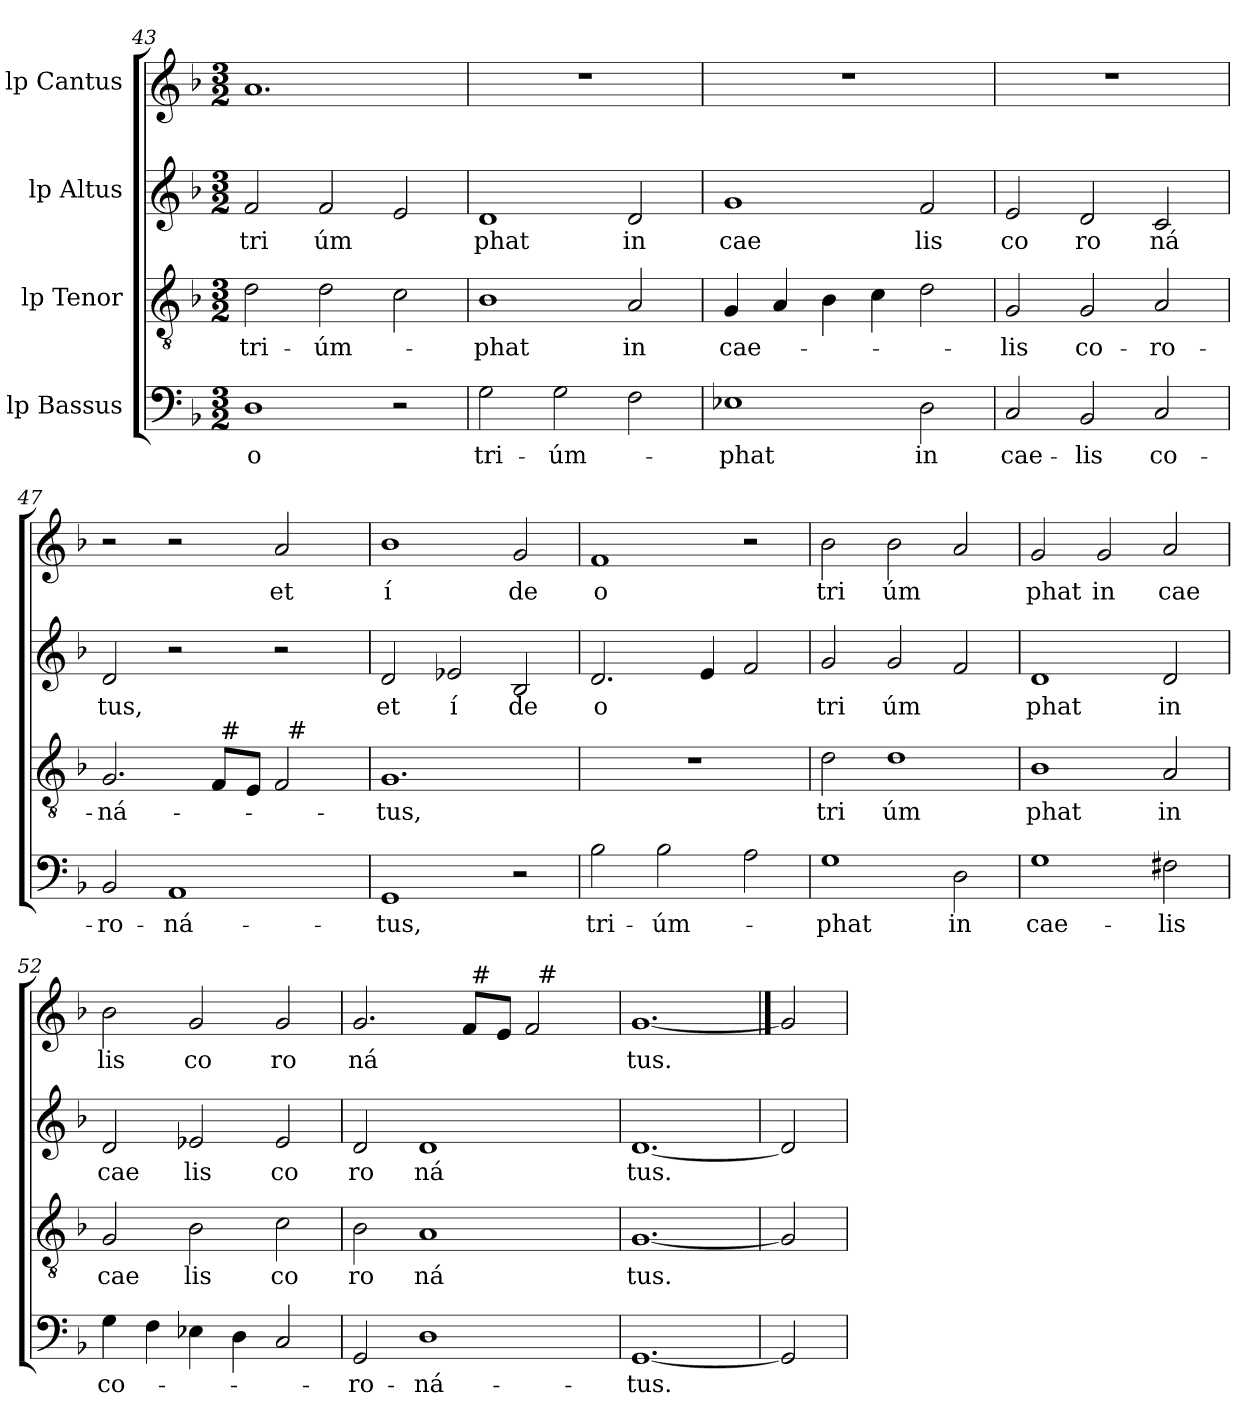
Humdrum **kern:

**kern	**text	**kern	**text	**kern	**text	**kern	**text
*part4	*part4	*part3	*part3	*part2	*part2	*part1	*part1
*staff4	*staff4	*staff3	*staff3	*staff2	*staff2	*staff1	*staff1
*I"lp Bassus	*	*I"lp Tenor	*	*I"lp Altus	*	*I"lp Cantus	*
*clefF4	*	*clefGv2	*	*clefG2	*	*clefG2	*
*k[b-]	*	*k[b-]	*	*k[b-]	*	*k[b-]	*
*F:	*	*F:	*	*F:	*	*F:	*
*M3/2	*	*M3/2	*	*M3/2	*	*M3/2	*
=43	=43	=43	=43	=43	=43	=43	=43
!	!LO:LY:b:cj	!	!LO:LY:b:cj	!	!LO:LY:b:cj	!	!
1D	-o	2d\	tri-	2f/	tri	1.a	.
!	!	!	!LO:LY:b	!	!LO:LY:b	!	!
.	.	2d\	-úm-	2f/	úm	.	.
2r	.	2c\	.	2e/	.	.	.
=44	=44	=44	=44	=44	=44	=44	=44
!	!LO:LY:b:cj	!	!LO:LY:b:cj	!	!LO:LY:b:cj	!LO:N:vis=1	!
2G\	tri-	1B-	-phat	1d	phat	1.r	.
!	!LO:LY:b	!	!	!	!	!	!
2G\	-úm-	.	.	.	.	.	.
!	!	!	!LO:LY:b:cj	!	!LO:LY:b:cj	!	!
2F\	.	2A/	in	2d/	in	.	.
=45	=45	=45	=45	=45	=45	=45	=45
!	!LO:LY:b:cj	!	!LO:LY:b	!	!LO:LY:b:cj	!LO:N:vis=1	!
1E-X	-phat	4G/	cae-	1g	cae	1.r	.
.	.	4A/	.	.	.	.	.
.	.	4B-\	.	.	.	.	.
.	.	4c\	.	.	.	.	.
!	!LO:LY:b:cj	!	!	!	!LO:LY:b:cj	!	!
2D\	in	2d\	.	2f/	lis	.	.
=46	=46	=46	=46	=46	=46	=46	=46
!	!LO:LY:b:cj	!	!LO:LY:b:cj	!	!LO:LY:b:cj	!LO:N:vis=1	!
2C/	cae-	2G/	-lis	2e/	co	1.r	.
!	!LO:LY:b:cj	!	!LO:LY:b:cj	!	!LO:LY:b:cj	!	!
2BB-/	-lis	2G/	co-	2d/	ro	.	.
!	!LO:LY:b:cj	!	!LO:LY:b:cj	!	!LO:LY:b:cj	!	!
2C/	co-	2A/	-ro-	2c/	ná	.	.
=47	=47	=47	=47	=47	=47	=47	=47
!	!LO:LY:b:cj	!	!LO:LY:b:cj	!	!LO:LY:b:cj	!	!
*	*	*^	*	*	*	*	*
*	*	*	*^	*	*	*	*	*
2BB-/	-ro-	2.G/	2ryy	1ryy	-ná-	2d/	tus,	2r	.
!	!LO:LY:b:cj	!	!	!	!	!	!	!	!
1AA	-ná-	.	4ryy	.	.	2r	.	2r	.
.	.	8F/L	64ryy	.	.	.	.	.	.
!	!	!	!LO:TX:a:t=#	!	!	!	!	!	!
.	.	.	2ryy	.	.	.	.	.	.
.	.	8E/J	.	.	.	.	.	.	.
!	!	!	!	!	!	!	!	!	!LO:LY:b:cj
.	.	2F/	.	32ryy	.	2r	.	2a/	et
!	!	!	!	!LO:TX:a:t=#	!	!	!	!	!
.	.	.	.	4...ryy	.	.	.	.	.
.	.	.	8...ryy	.	.	.	.	.	.
!!LO:LB:g=z
=48	=48	=48	=48	=48	=48	=48	=48	=48	=48
!	!LO:LY:b:cj	!	!	!	!LO:LY:b:cj	!	!LO:LY:b:cj	!	!LO:LY:b:cj
*	*	*v	*v	*v	*	*	*	*	*
1GG	-tus,	1.G	-tus,	2d/	et	1b-	í
!	!	!	!	!	!LO:LY:b:cj	!	!
.	.	.	.	2e-X/	í	.	.
!	!	!	!	!	!LO:LY:b:cj	!	!LO:LY:b:cj
2r	.	.	.	2B-/	de	2g/	de
=49	=49	=49	=49	=49	=49	=49	=49
!	!LO:LY:b:cj	!LO:N:vis=1	!	!	!LO:LY:b:cj	!	!LO:LY:b:cj
2B-\	tri-	1.r	.	2.d/	o	1f	o
!	!LO:LY:b	!	!	!	!	!	!
2B-\	-úm-	.	.	.	.	.	.
.	.	.	.	4e/	.	.	.
2A\	.	.	.	2f/	.	2r	.
=50	=50	=50	=50	=50	=50	=50	=50
!	!LO:LY:b:cj	!	!LO:LY:b:cj	!	!LO:LY:b:cj	!	!LO:LY:b:cj
1G	-phat	2d\	tri	2g/	tri	2b-\	tri
!	!	!	!LO:LY:b:cj	!	!LO:LY:b	!	!LO:LY:b
.	.	1d	úm	2g/	úm	2b-\	úm
!	!LO:LY:b:cj	!	!	!	!	!	!
2D\	in	.	.	2f/	.	2a/	.
=51	=51	=51	=51	=51	=51	=51	=51
!	!LO:LY:b:cj	!	!LO:LY:b:cj	!	!LO:LY:b:cj	!	!LO:LY:b:cj
1G	cae-	1B-	phat	1d	phat	2g/	phat
!	!	!	!	!	!	!	!LO:LY:b:cj
.	.	.	.	.	.	2g/	in
!	!LO:LY:b:cj	!	!LO:LY:b:cj	!	!LO:LY:b:cj	!	!LO:LY:b:cj
2F#X\	-lis	2A/	in	2d/	in	2a/	cae
=52	=52	=52	=52	=52	=52	=52	=52
!	!LO:LY:b:cj	!	!LO:LY:b:cj	!	!LO:LY:b:cj	!	!LO:LY:b:cj
4G\	co-	2G/	cae	2d/	cae	2b-\	lis
4F\	.	.	.	.	.	.	.
!	!	!	!LO:LY:b:cj	!	!LO:LY:b:cj	!	!LO:LY:b:cj
4E-X\	.	2B-\	lis	2e-X/	lis	2g/	co
4D\	.	.	.	.	.	.	.
!	!	!	!LO:LY:b:cj	!	!LO:LY:b:cj	!	!LO:LY:b:cj
2C/	.	2c\	co	2e-/	co	2g/	ro
=53	=53	=53	=53	=53	=53	=53	=53
!	!LO:LY:b:cj	!	!LO:LY:b:cj	!	!LO:LY:b:cj	!	!LO:LY:b:cj
*	*	*	*	*	*	*^	*
*	*	*	*	*	*	*	*^	*
2GG/	-ro-	2B-\	ro	2d/	ro	2.g/	2ryy	1ryy	ná
!	!LO:LY:b:cj	!	!LO:LY:b:cj	!	!LO:LY:b:cj	!	!	!	!
1D	-ná-	1A	ná	1d	ná	.	4ryy	.	.
.	.	.	.	.	.	8f/L	64ryy	.	.
!	!	!	!	!	!	!	!LO:TX:a:t=#	!	!
.	.	.	.	.	.	.	2ryy	.	.
.	.	.	.	.	.	8e/J	.	.	.
.	.	.	.	.	.	2f/	.	32ryy	.
!	!	!	!	!	!	!	!	!LO:TX:a:t=#	!
.	.	.	.	.	.	.	.	4...ryy	.
.	.	.	.	.	.	.	8...ryy	.	.
=54	=54	=54	=54	=54	=54	=54	=54	=54	=54
!	!LO:LY:b:cj	!	!LO:LY:b:cj	!	!LO:LY:b:cj	!	!	!	!LO:LY:b:cj
*	*	*	*	*	*	*v	*v	*v	*
[1.GG	-tus.	[1.G	tus.	[1.d	tus.	[1.g	tus.
=55	==55	=55	==55	=55	==55	==55	==55
2GG]	.	2G]	.	2d]	.	2g]	.
=	=	=	=	=	=	=	=
*-	*-	*-	*-	*-	*-	*-	*-
